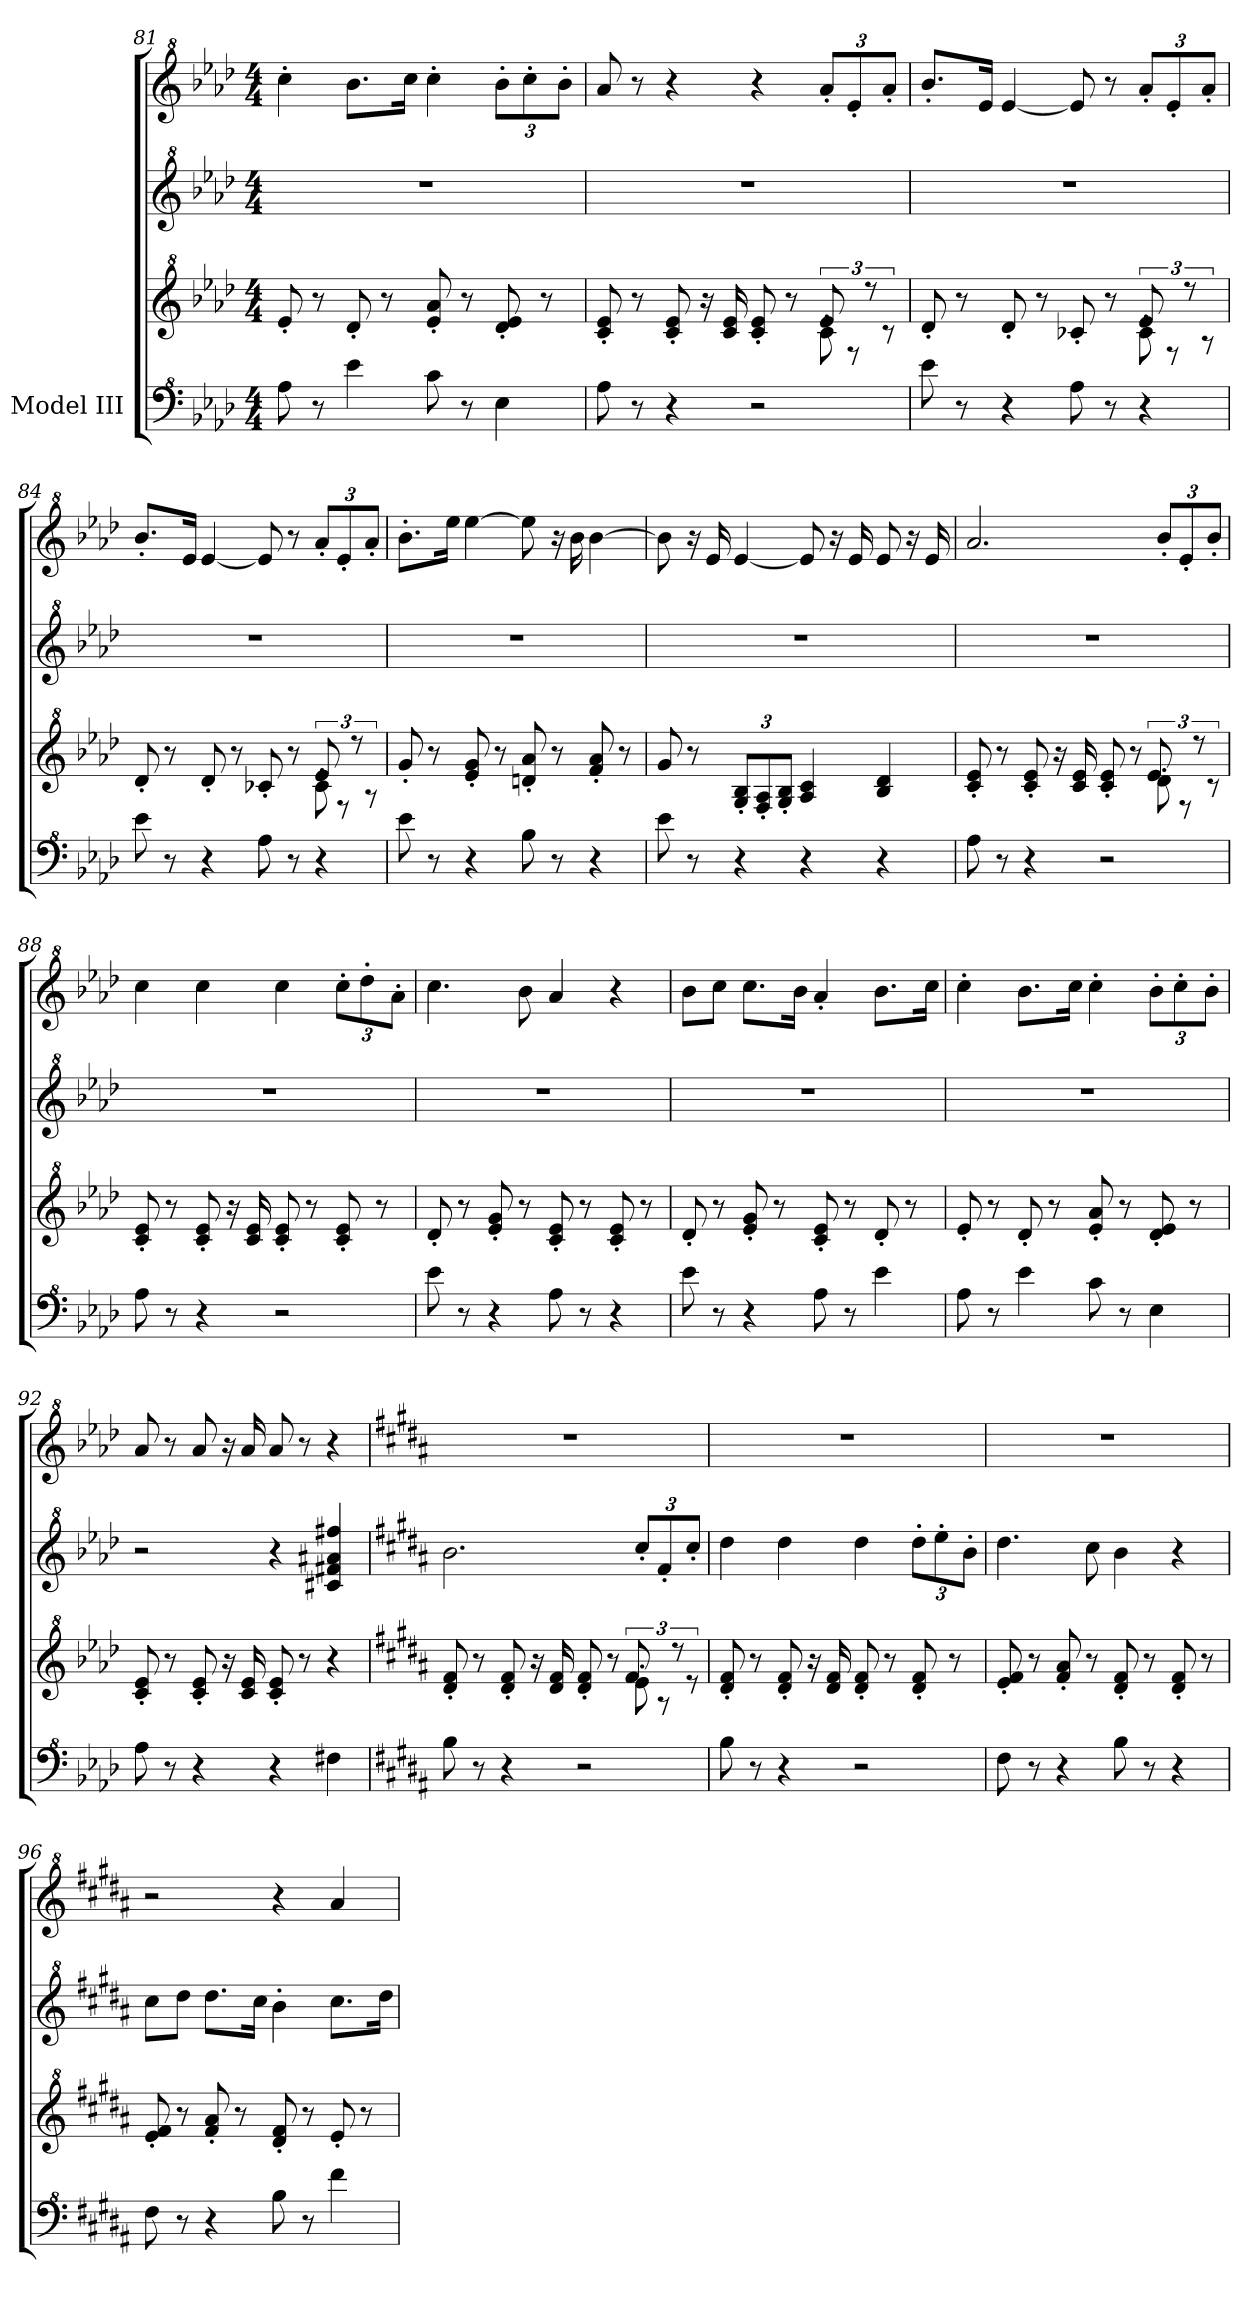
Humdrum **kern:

**kern	**kern	**kern	**kern
*part1	*part1	*part1	*part1
*staff4	*staff3	*staff2	*staff1
*I"Model III	*	*	*
*clefF^4	*clefG^2	*clefG^2	*clefG^2
*k[b-e-a-d-]	*k[b-e-a-d-]	*k[b-e-a-d-]	*k[b-e-a-d-]
*M4/4	*M4/4	*M4/4	*M4/4
=81	=81	=81	=81
8a-\	8ee-'/	1r	4ccc'\
8r	8r	.	.
4ee-\	8dd-'/	.	8.bb-\L
.	8r	.	.
.	.	.	16ccc\Jk
8cc\	8ee-/' 8aa-/'	.	4ccc'\
8r	8r	.	.
*	*	*	*Xbrackettup
4e-\	8dd-/' 8ee-/'	.	12bb-'\L
.	.	.	12ccc'\
.	8r	.	.
.	.	.	12bb-'\J
!!LO:LB:g=z
=82	=82	=82	=82
*	*^	*	*
8a-\	2.ryy	8cc/' 8ee-/'	1r	8aa-/
8r	.	8r	.	8r
4r	.	8cc/' 8ee-/'	.	4r
.	.	16r	.	.
.	.	16cc/ 16ee-/	.	.
2r	.	8cc/' 8ee-/'	.	4r
.	.	8r	.	.
.	8cc'\	12ee-/	.	12aa-'/L
.	.	12r	.	12ee-'/
.	8r	.	.	.
.	.	12r	.	12aa-'/J
=83	=83	=83	=83	=83
8ee-\	2.ryy	8dd-'/	1r	8.bb-'/L
8r	.	8r	.	.
.	.	.	.	16ee-/Jk
4r	.	8dd-'/	.	[4ee-/
.	.	8r	.	.
8a-\	.	8cc-X'/	.	8ee-/]
8r	.	8r	.	8r
4r	8cc-'\	12ee-/	.	12aa-'/L
.	.	12r	.	12ee-'/
.	8r	.	.	.
.	.	12r	.	12aa-'/J
=84	=84	=84	=84	=84
8ee-\	2.ryy	8dd-'/	1r	8.bb-'/L
8r	.	8r	.	.
.	.	.	.	16ee-/Jk
4r	.	8dd-'/	.	[4ee-/
.	.	8r	.	.
8a-\	.	8cc-X'/	.	8ee-/]
8r	.	8r	.	8r
4r	8cc-'\	12ee-/	.	12aa-'/L
.	.	12r	.	12ee-'/
.	8r	.	.	.
.	.	12r	.	12aa-'/J
*	*v	*v	*	*
!!LO:PB:g=z
=85	=85	=85	=85
8ee-\	8gg'/	1r	8.bb-'\L
8r	8r	.	.
.	.	.	16eee-\Jk
4r	8ee-/' 8gg/'	.	[4eee-\
.	8r	.	.
8b-\	8ddn/' 8aa-/'	.	8eee-\]
8r	8r	.	16r
.	.	.	16bb-\
4r	8ff/' 8aa-/'	.	[4bb-\
.	8r	.	.
=86	=86	=86	=86
8ee-\	8gg/	1r	8bb-\]
8r	8r	.	16r
.	.	.	16ee-/
*	*Xbrackettup	*	*
4r	12g/' 12b-/'L	.	[4ee-/
.	12f/' 12a-/'	.	.
.	12g/' 12b-/'J	.	.
4r	4a-/ 4cc/	.	8ee-/]
.	.	.	16r
.	.	.	16ee-/
4r	4b-/ 4dd-/	.	8ee-/
.	.	.	16r
.	.	.	16ee-/
=87	=87	=87	=87
*	*^	*	*
8a-\	2.ryy	8cc/' 8ee-/'	1r	2.aa-/
8r	.	8r	.	.
4r	.	8cc/' 8ee-/'	.	.
.	.	16r	.	.
.	.	16cc/ 16ee-/	.	.
2r	.	8cc/' 8ee-/'	.	.
.	.	8r	.	.
*	*	*brackettup	*	*
.	8dd-'\	12ee-/	.	12bb-'/L
.	.	12r	.	12ee-'/
.	8r	.	.	.
.	.	12r	.	12bb-'/J
*	*v	*v	*	*
!!LO:LB:g=z
=88	=88	=88	=88
8a-\	8cc/' 8ee-/'	1r	4ccc\
8r	8r	.	.
4r	8cc/' 8ee-/'	.	4ccc\
.	16r	.	.
.	16cc/ 16ee-/	.	.
2r	8cc/' 8ee-/'	.	4ccc\
.	8r	.	.
.	8cc/' 8ee-/'	.	12ccc'\L
.	.	.	12ddd-'\
.	8r	.	.
.	.	.	12aa-'\J
=89	=89	=89	=89
8ee-\	8dd-'/	1r	4.ccc\
8r	8r	.	.
4r	8ee-/' 8gg/'	.	.
.	8r	.	8bb-\
8a-\	8cc/' 8ee-/'	.	4aa-/
8r	8r	.	.
4r	8cc/' 8ee-/'	.	4r
.	8r	.	.
=90	=90	=90	=90
8ee-\	8dd-'/	1r	8bb-\L
8r	8r	.	8ccc\J
4r	8ee-/' 8gg/'	.	8.ccc\L
.	8r	.	.
.	.	.	16bb-\Jk
8a-\	8cc/' 8ee-/'	.	4aa-'/
8r	8r	.	.
4ee-\	8dd-'/	.	8.bb-\L
.	8r	.	.
.	.	.	16ccc\Jk
=91	=91	=91	=91
8a-\	8ee-'/	1r	4ccc'\
8r	8r	.	.
4ee-\	8dd-'/	.	8.bb-\L
.	8r	.	.
.	.	.	16ccc\Jk
8cc\	8ee-/' 8aa-/'	.	4ccc'\
8r	8r	.	.
4e-\	8dd-/' 8ee-/'	.	12bb-'\L
.	.	.	12ccc'\
.	8r	.	.
.	.	.	12bb-'\J
!!LO:LB:g=z
=92	=92	=92	=92
8a-\	8cc/' 8ee-/'	2r	8aa-/
8r	8r	.	8r
4r	8cc/' 8ee-/'	.	8aa-/
.	16r	.	16r
.	16cc/ 16ee-/	.	16aa-/
4r	8cc/' 8ee-/'	4r	8aa-/
.	8r	.	8r
4f#X\	4r	4cc#X/ 4ff#X/ 4aa#X/ 4fff#X/	4r
=93	=93	=93	=93
*k[f#c#g#d#a#]	*k[f#c#g#d#a#]	*k[f#c#g#d#a#]	*k[f#c#g#d#a#]
*	*^	*	*
8b\	2.ryy	8dd#/' 8ff#/'	2.bb\	1r
8r	.	8r	.	.
4r	.	8dd#/' 8ff#/'	.	.
.	.	16r	.	.
.	.	16dd#/ 16ff#/	.	.
2r	.	8dd#/' 8ff#/'	.	.
.	.	8r	.	.
*	*	*	*Xbrackettup	*
.	8ee'\	12ff#/	12ccc#'/L	.
.	.	12r	12ff#'/	.
.	8r	.	.	.
.	.	12r	12ccc#'/J	.
*	*v	*v	*	*
=94	=94	=94	=94
8b\	8dd#/' 8ff#/'	4ddd#\	1r
8r	8r	.	.
4r	8dd#/' 8ff#/'	4ddd#\	.
.	16r	.	.
.	16dd#/ 16ff#/	.	.
2r	8dd#/' 8ff#/'	4ddd#\	.
.	8r	.	.
.	8dd#/' 8ff#/'	12ddd#'\L	.
.	.	12eee'\	.
.	8r	.	.
.	.	12bb'\J	.
!!LO:PB:g=z
=95	=95	=95	=95
8f#\	8ee/' 8ff#/'	4.ddd#\	1r
8r	8r	.	.
4r	8ff#/' 8aa#/'	.	.
.	8r	8ccc#\	.
8b\	8dd#/' 8ff#/'	4bb\	.
8r	8r	.	.
4r	8dd#/' 8ff#/'	4r	.
.	8r	.	.
=96	=96	=96	=96
8f#\	8ee/' 8ff#/'	8ccc#\L	2r
8r	8r	8ddd#\J	.
4r	8ff#/' 8aa#/'	8.ddd#\L	.
.	8r	.	.
.	.	16ccc#\Jk	.
8b\	8dd#/' 8ff#/'	4bb'\	4r
8r	8r	.	.
4ff#\	8ee'/	8.ccc#\L	4aa#/
.	8r	.	.
.	.	16ddd#\Jk	.
=	=	=	=
*-	*-	*-	*-
